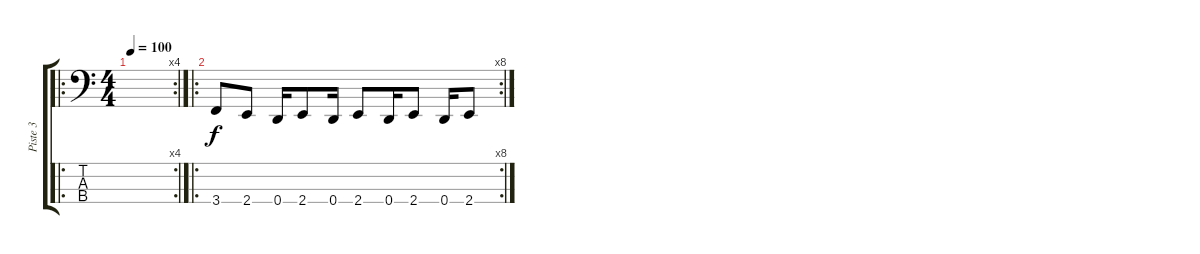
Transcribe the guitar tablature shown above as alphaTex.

\track ("Piste 3" "Piste 3") {instrument fretlessbass}
\staff {score tabs}
\tuning (G2 D2 A1 D1) {hide}
\ro
\rc 4
\ts (4 4)
\tempo 100
\clef f4
\ks c
|
\ro
\rc 8
3.4.8 2.4.8 0.4.16 2.4.8 0.4.16 2.4.8 0.4.16 2.4.8 0.4.16 2.4.8
